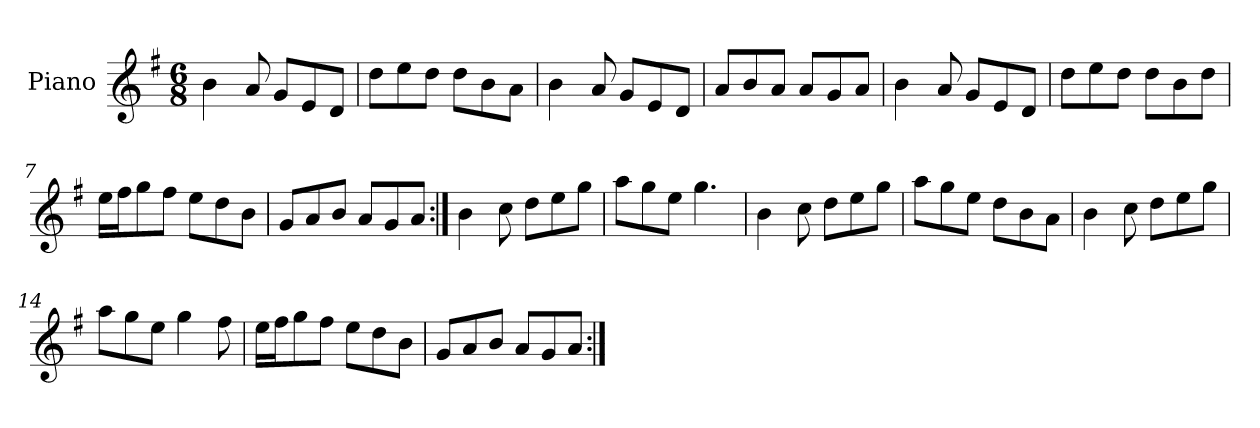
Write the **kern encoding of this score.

**kern
*part1
*staff1
*I"Piano
*I'Pno
*clefG2
*k[f#]
*G:
*M6/8
=1
4b\
8a/
8g/L
8e/
8d/J
=2
8dd\L
8ee\
8dd\J
8dd\L
8b\
8a\J
=3
4b\
8a/
8g/L
8e/
8d/J
=4
8a/L
8b/
8a/J
8a/L
8g/
8a/J
=5
4b\
8a/
8g/L
8e/
8d/J
=6
8dd\L
8ee\
8dd\J
8dd\L
8b\
8dd\J
=7
16ee\LL
16ff#\J
8gg\
8ff#\J
8ee\L
8dd\
8b\J
=8
8g/L
8a/
8b/J
8a/L
8g/
8a/J
=9:|!
4b\
8cc\
8dd\L
8ee\
8gg\J
=10
8aa\L
8gg\
8ee\J
4.gg\
=11
4b\
8cc\
8dd\L
8ee\
8gg\J
=12
8aa\L
8gg\
8ee\J
8dd\L
8b\
8a\J
=13
4b\
8cc\
8dd\L
8ee\
8gg\J
=14
8aa\L
8gg\
8ee\J
4gg\
8ff#\
=15
16ee\LL
16ff#\J
8gg\
8ff#\J
8ee\L
8dd\
8b\J
=16
8g/L
8a/
8b/J
8a/L
8g/
8a/J
=:|!
*-
